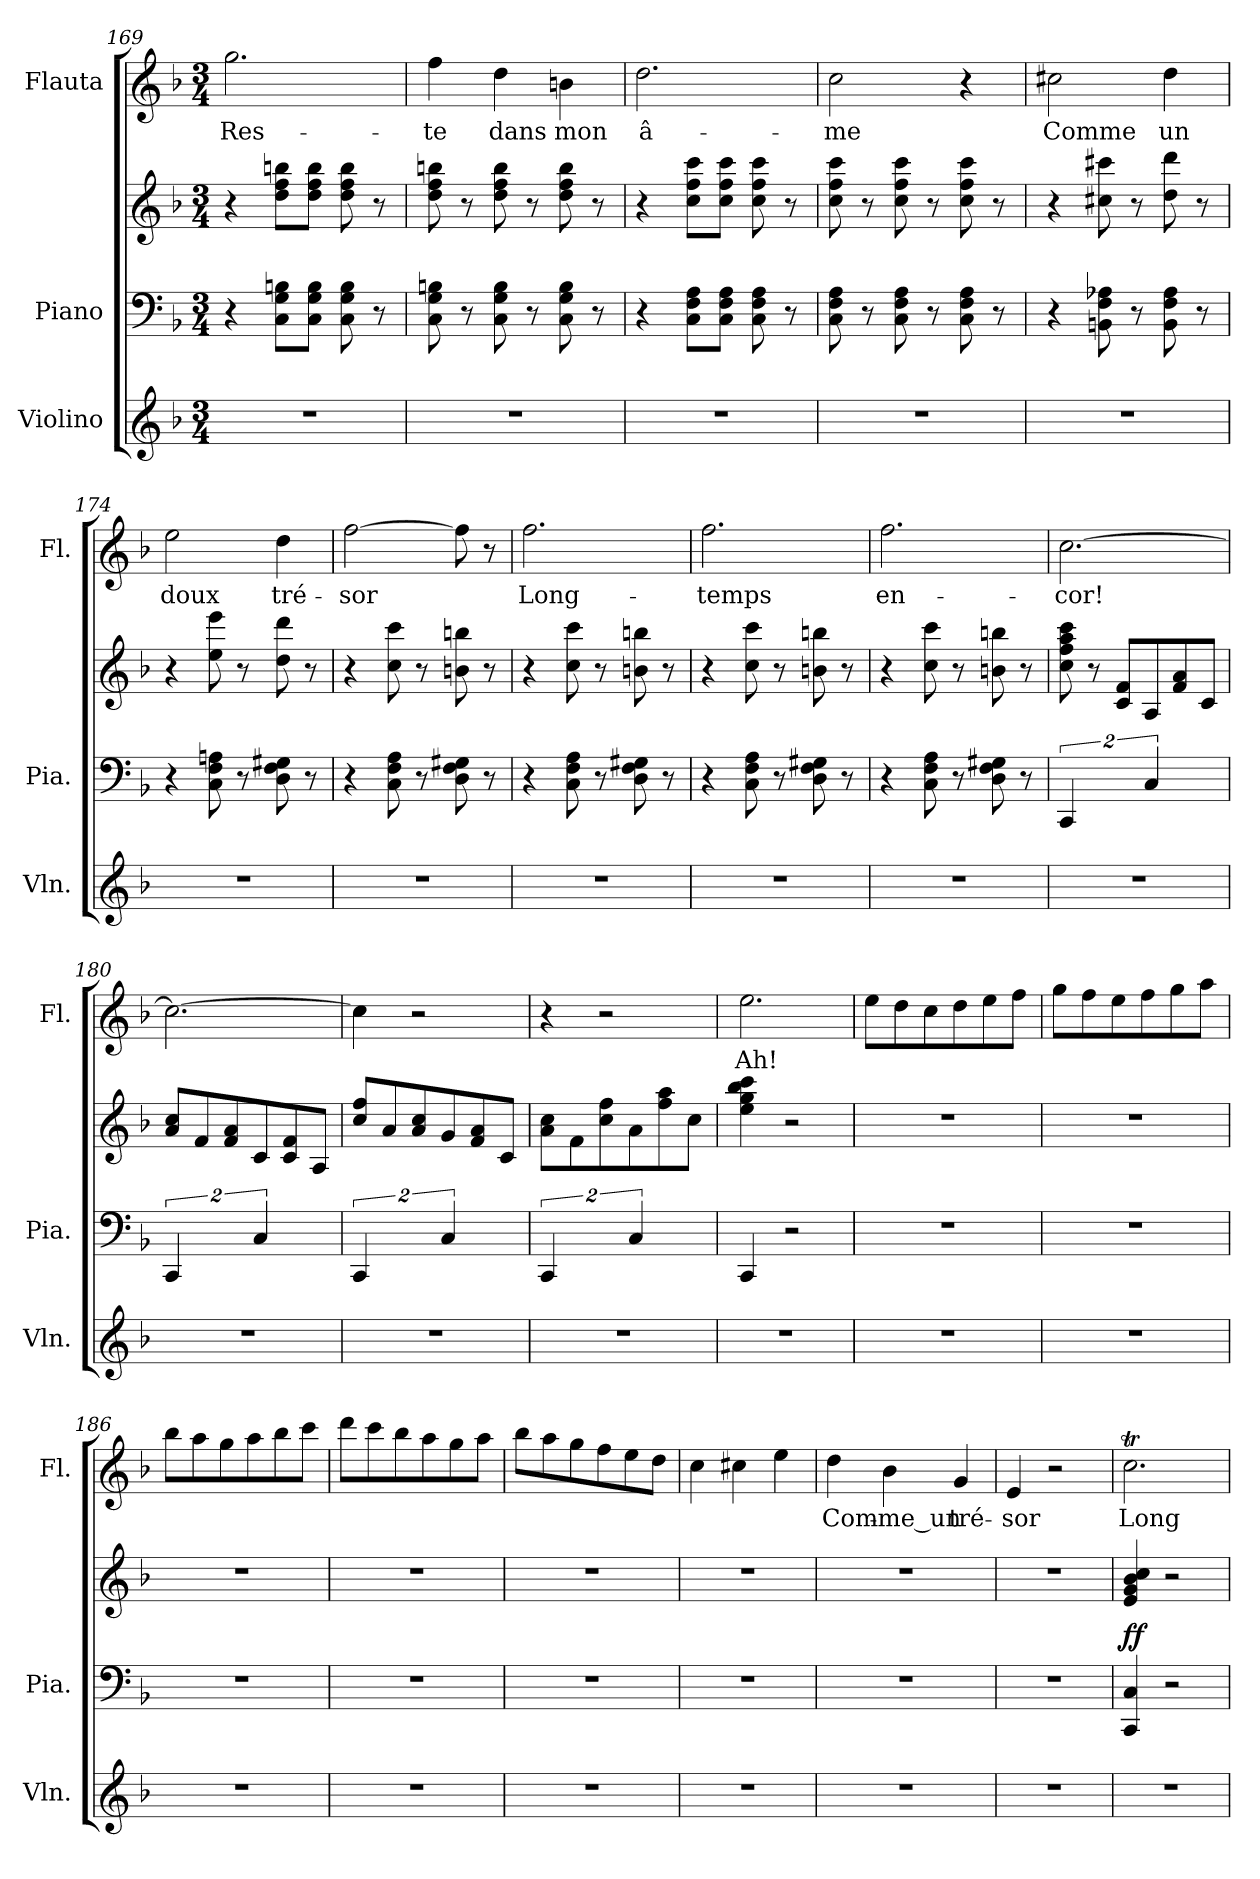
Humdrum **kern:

**kern	**kern	**kern	**dynam	**kern	**text
*part3	*part2	*part2	*part2	*part1	*part1
*staff4	*staff3	*staff2	*staff2/3	*staff1	*staff1
*I"Violino	*I"Piano	*	*	*I"Flauta	*
*I'Vln.	*I'Pia.	*	*	*I'Fl.	*
*clefG2	*clefF4	*clefG2	*	*clefG2	*
*k[b-]	*k[b-]	*k[b-]	*	*k[b-]	*
*M3/4	*M3/4	*M3/4	*	*M3/4	*
=169	=169	=169	=169	=169	=169
2.r	4r	4r	.	2.gg\	Res-
.	8C\ 8G\ 8Bn\L	8dd\ 8ff\ 8bbn\L	.	.	.
.	8C\ 8G\ 8B\J	8dd\ 8ff\ 8bb\J	.	.	.
.	8C\ 8G\ 8B\	8dd\ 8ff\ 8bb\	.	.	.
.	8r	8r	.	.	.
=170	=170	=170	=170	=170	=170
2.r	8C\ 8G\ 8Bn\	8dd\ 8ff\ 8bbn\	.	4ff\	-te
.	8r	8r	.	.	.
.	8C\ 8G\ 8B\	8dd\ 8ff\ 8bb\	.	4dd\	dans
.	8r	8r	.	.	.
.	8C\ 8G\ 8B\	8dd\ 8ff\ 8bb\	.	4bn\	mon
.	8r	8r	.	.	.
=171	=171	=171	=171	=171	=171
2.r	4r	4r	.	2.dd\	â-
.	8C\ 8F\ 8A\L	8cc\ 8ff\ 8ccc\L	.	.	.
.	8C\ 8F\ 8A\J	8cc\ 8ff\ 8ccc\J	.	.	.
.	8C\ 8F\ 8A\	8cc\ 8ff\ 8ccc\	.	.	.
.	8r	8r	.	.	.
!!LO:LB:g=z
=172	=172	=172	=172	=172	=172
2.r	8C\ 8F\ 8A\	8cc\ 8ff\ 8ccc\	.	2cc\	-me
.	8r	8r	.	.	.
.	8C\ 8F\ 8A\	8cc\ 8ff\ 8ccc\	.	.	.
.	8r	8r	.	.	.
.	8C\ 8F\ 8A\	8cc\ 8ff\ 8ccc\	.	4r	.
.	8r	8r	.	.	.
=173	=173	=173	=173	=173	=173
2.r	4r	4r	.	2cc#X\	Comme
.	8BBn\ 8F\ 8A-X\	8cc#X\ 8ccc#X\	.	.	.
.	8r	8r	.	.	.
.	8BB\ 8F\ 8A-\	8dd\ 8ddd\	.	4dd\	un
.	8r	8r	.	.	.
=174	=174	=174	=174	=174	=174
2.r	4r	4r	.	2ee\	doux
.	8C\ 8F\ 8An\	8ee\ 8eee\	.	.	.
.	8r	8r	.	.	.
.	8D\ 8F\ 8G#X\	8dd\ 8ddd\	.	4dd\	tré-
.	8r	8r	.	.	.
=175	=175	=175	=175	=175	=175
2.r	4r	4r	.	[2ff\	-sor
.	8C\ 8F\ 8A\	8cc\ 8ccc\	.	.	.
.	8r	8r	.	.	.
.	8D\ 8F\ 8G#X\	8bn\ 8bbn\	.	8ff\]	.
.	8r	8r	.	8r	.
=176	=176	=176	=176	=176	=176
2.r	4r	4r	.	2.ff\	Long-
.	8C\ 8F\ 8A\	8cc\ 8ccc\	.	.	.
.	8r	8r	.	.	.
.	8D\ 8F\ 8G#X\	8bn\ 8bbn\	.	.	.
.	8r	8r	.	.	.
=177	=177	=177	=177	=177	=177
2.r	4r	4r	.	2.ff\	-temps
.	8C\ 8F\ 8A\	8cc\ 8ccc\	.	.	.
.	8r	8r	.	.	.
.	8D\ 8F\ 8G#X\	8bn\ 8bbn\	.	.	.
.	8r	8r	.	.	.
!!LO:LB:g=z
=178	=178	=178	=178	=178	=178
2.r	4r	4r	.	2.ff\	en-
.	8C\ 8F\ 8A\	8cc\ 8ccc\	.	.	.
.	8r	8r	.	.	.
.	8D\ 8F\ 8G#X\	8bn\ 8bbn\	.	.	.
.	8r	8r	.	.	.
=179	=179	=179	=179	=179	=179
2.r	8%3CC/	8cc\ 8ff\ 8aa\ 8ccc\	.	[2.cc\	-cor!
.	.	8r	.	.	.
.	.	8c/ 8f/L	.	.	.
.	8%3C/	8A/	.	.	.
.	.	8f/ 8a/	.	.	.
.	.	8c/J	.	.	.
=180	=180	=180	=180	=180	=180
2.r	8%3CC/	8a/ 8cc/L	.	2.cc\_	.
.	.	8f/	.	.	.
.	.	8f/ 8a/	.	.	.
.	8%3C/	8c/	.	.	.
.	.	8c/ 8f/	.	.	.
.	.	8A/J	.	.	.
=181	=181	=181	=181	=181	=181
2.r	8%3CC/	8cc/ 8ff/L	.	4cc\]	.
.	.	8a/	.	.	.
.	.	8a/ 8cc/	.	2r	.
.	8%3C/	8g/	.	.	.
.	.	8f/ 8a/	.	.	.
.	.	8c/J	.	.	.
=182	=182	=182	=182	=182	=182
2.r	8%3CC/	8a\ 8cc\L	.	4r	.
.	.	8f\	.	.	.
.	.	8cc\ 8ff\	.	2r	.
.	8%3C/	8a\	.	.	.
.	.	8ff\ 8aa\	.	.	.
.	.	8cc\J	.	.	.
=183	=183	=183	=183	=183	=183
2.r	4CC/	4ee\ 4gg\ 4bb-\ 4ccc\	.	2.ee\	Ah!
.	2r	2r	.	.	.
!!LO:LB:g=z
=184	=184	=184	=184	=184	=184
2.r	2.r	2.r	.	8ee\L	.
.	.	.	.	8dd\	.
.	.	.	.	8cc\	.
.	.	.	.	8dd\	.
.	.	.	.	8ee\	.
.	.	.	.	8ff\J	.
=185	=185	=185	=185	=185	=185
2.r	2.r	2.r	.	8gg\L	.
.	.	.	.	8ff\	.
.	.	.	.	8ee\	.
.	.	.	.	8ff\	.
.	.	.	.	8gg\	.
.	.	.	.	8aa\J	.
=186	=186	=186	=186	=186	=186
2.r	2.r	2.r	.	8bb-\L	.
.	.	.	.	8aa\	.
.	.	.	.	8gg\	.
.	.	.	.	8aa\	.
.	.	.	.	8bb-\	.
.	.	.	.	8ccc\J	.
=187	=187	=187	=187	=187	=187
2.r	2.r	2.r	.	8ddd\L	.
.	.	.	.	8ccc\	.
.	.	.	.	8bb-\	.
.	.	.	.	8aa\	.
.	.	.	.	8gg\	.
.	.	.	.	8aa\J	.
=188	=188	=188	=188	=188	=188
2.r	2.r	2.r	.	8bb-\L	.
.	.	.	.	8aa\	.
.	.	.	.	8gg\	.
.	.	.	.	8ff\	.
.	.	.	.	8ee\	.
.	.	.	.	8dd\J	.
=189	=189	=189	=189	=189	=189
2.r	2.r	2.r	.	4cc\	.
.	.	.	.	4cc#X\	.
.	.	.	.	4ee\	.
!!LO:PB:g=z
=190	=190	=190	=190	=190	=190
2.r	2.r	2.r	.	4dd\	Com-
.	.	.	.	4b-\	-me_un
.	.	.	.	4g/	tré-
=191	=191	=191	=191	=191	=191
2.r	2.r	2.r	.	4e/	-sor
.	.	.	.	2r	.
=192	=192	=192	=192	=192	=192
!	!	!	!LO:DY:a=2	!	!
2.r	4CC/ 4C/	4e/ 4g/ 4b-/ 4cc/	ff	2.ccT\	Long-
.	2r	2r	.	.	.
=	=	=	=	=	=
*-	*-	*-	*-	*-	*-
